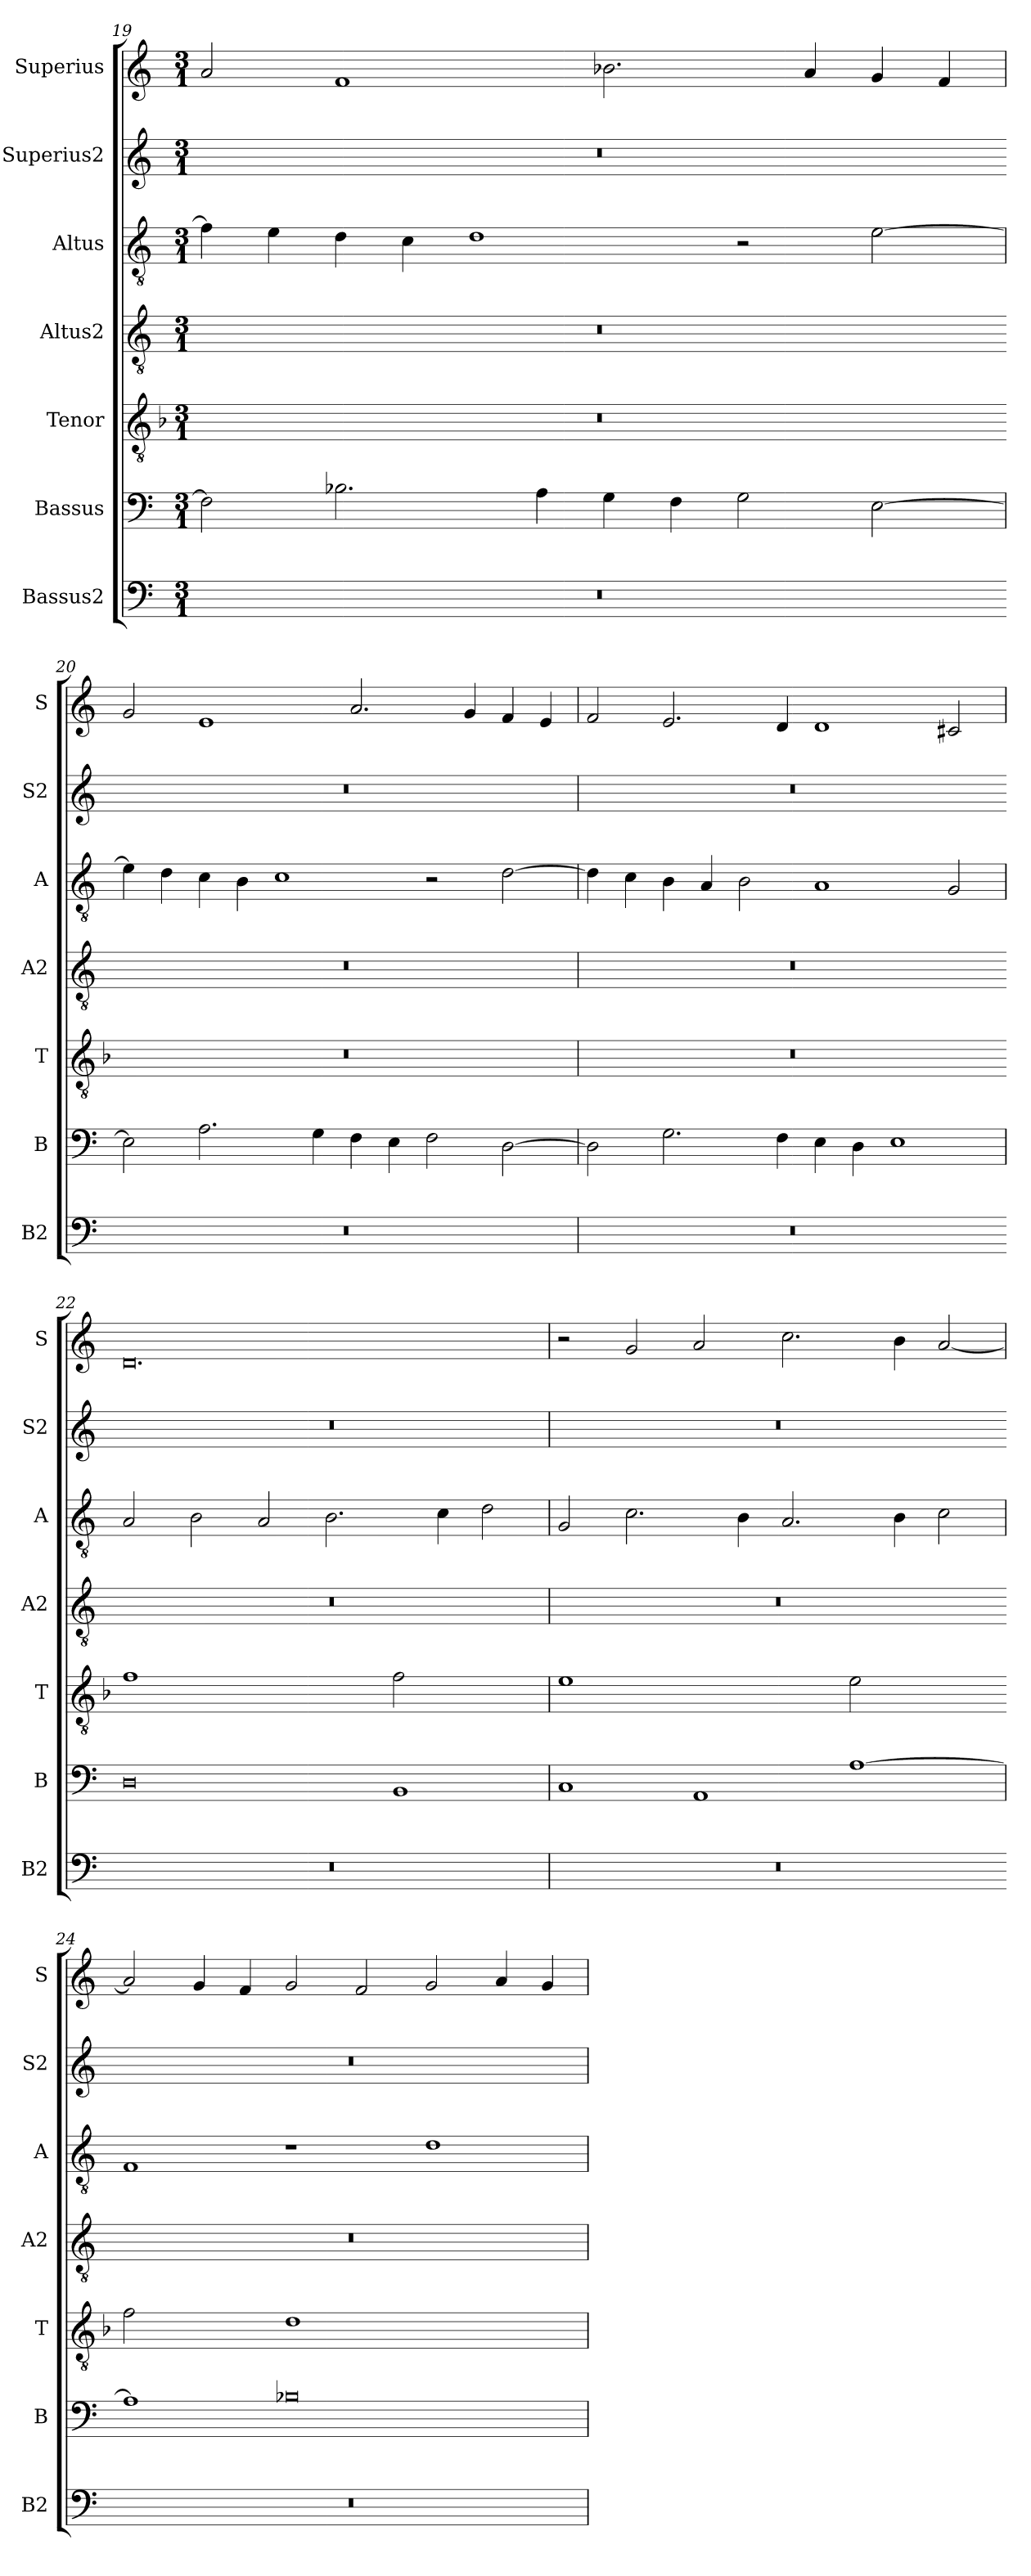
**kern	**kern	**kern	**kern	**kern	**kern	**kern
*part7	*part6	*part5	*part4	*part3	*part2	*part1
*staff7	*staff6	*staff5	*staff4	*staff3	*staff2	*staff1
*I"Bassus2	*I"Bassus	*I"Tenor	*I"Altus2	*I"Altus	*I"Superius2	*I"Superius
*I'B2	*I'B	*I'T	*I'A2	*I'A	*I'S2	*I'S
*clefF4	*clefF4	*clefGv2	*clefGv2	*clefGv2	*clefG2	*clefG2
*k[]	*k[]	*k[b-]	*k[]	*k[]	*k[]	*k[]
*M3/1	*M3/1	*M3/1	*M3/1	*M3/1	*M3/1	*M3/1
=19	=19	=19	=19	=19	=19	=19
!	!	!LO:N:vis=1.	!	!	!	!
0.r	2F\]	0.r	0.r	4f\]	0.r	2a/
.	.	.	.	4e\	.	.
.	2.B-X\	.	.	4d\	.	1f
.	.	.	.	4c\	.	.
.	.	.	.	1d	.	.
.	4A\	.	.	.	.	.
.	4G\	.	.	.	.	2.b-X\
.	4F\	.	.	.	.	.
.	2G\	.	.	2r	.	.
.	.	.	.	.	.	4a/
.	[2E\	.	.	[2e\	.	4g/
.	.	.	.	.	.	4f/
=20	=20	=20-	=20	=20	=20	=20
!	!	!LO:N:vis=1.	!	!	!	!
0.r	2E\]	0.r	0.r	4e\]	0.r	2g/
.	.	.	.	4d\	.	.
.	2.A\	.	.	4c\	.	1e
.	.	.	.	4B\	.	.
.	.	.	.	1c	.	.
.	4G\	.	.	.	.	.
.	4F\	.	.	.	.	2.a/
.	4E\	.	.	.	.	.
.	2F\	.	.	2r	.	.
.	.	.	.	.	.	4g/
.	[2D\	.	.	[2d\	.	4f/
.	.	.	.	.	.	4e/
=21	=21	=21	=21	=21	=21	=21
!	!	!LO:N:vis=1.	!	!	!	!
0.r	2D\]	0.r	0.r	4d\]	0.r	2f/
.	.	.	.	4c\	.	.
.	2.G\	.	.	4B\	.	2.e/
.	.	.	.	4A/	.	.
.	.	.	.	2B\	.	.
.	4F\	.	.	.	.	4d/
.	4E\	.	.	1A	.	1d
.	4D\	.	.	.	.	.
.	1E	.	.	.	.	.
.	.	.	.	2G/	.	2c#X/
=22	=22	=22-	=22	=22	=22	=22
!	!	!LO:N:vis=1	!	!	!	!
0.r	0D	0f	0.r	2A/	0.r	0.d
.	.	.	.	2B\	.	.
.	.	.	.	2A/	.	.
.	.	.	.	2.B\	.	.
!	!	!LO:N:vis=2	!	!	!	!
.	1BB	1f	.	.	.	.
.	.	.	.	4c\	.	.
.	.	.	.	2d\	.	.
=23	=23	=23	=23	=23	=23	=23
!	!	!LO:N:vis=1	!	!	!	!
0.r	1C	0e	0.r	2G/	0.r	2r
.	.	.	.	2.c\	.	2g/
.	1AA	.	.	.	.	2a/
.	.	.	.	4B\	.	.
.	.	.	.	2.A/	.	2.cc\
!	!	!LO:N:vis=2	!	!	!	!
.	[1A	1e	.	.	.	.
.	.	.	.	4B\	.	4b\
.	.	.	.	2c\	.	[2a/
=24	=24	=24-	=24	=24	=24	=24
!	!	!LO:N:vis=2	!	!	!	!
0.r	1A]	1f	0.r	1F	0.r	2a/]
.	.	.	.	.	.	4g/
.	.	.	.	.	.	4f/
!	!	!LO:N:vis=1	!	!	!	!
.	0B-X	0d	.	1r	.	2g/
.	.	.	.	.	.	2f/
.	.	.	.	1d	.	2g/
.	.	.	.	.	.	4a/
.	.	.	.	.	.	4g/
=	=	=	=	=	=	=
*-	*-	*-	*-	*-	*-	*-
